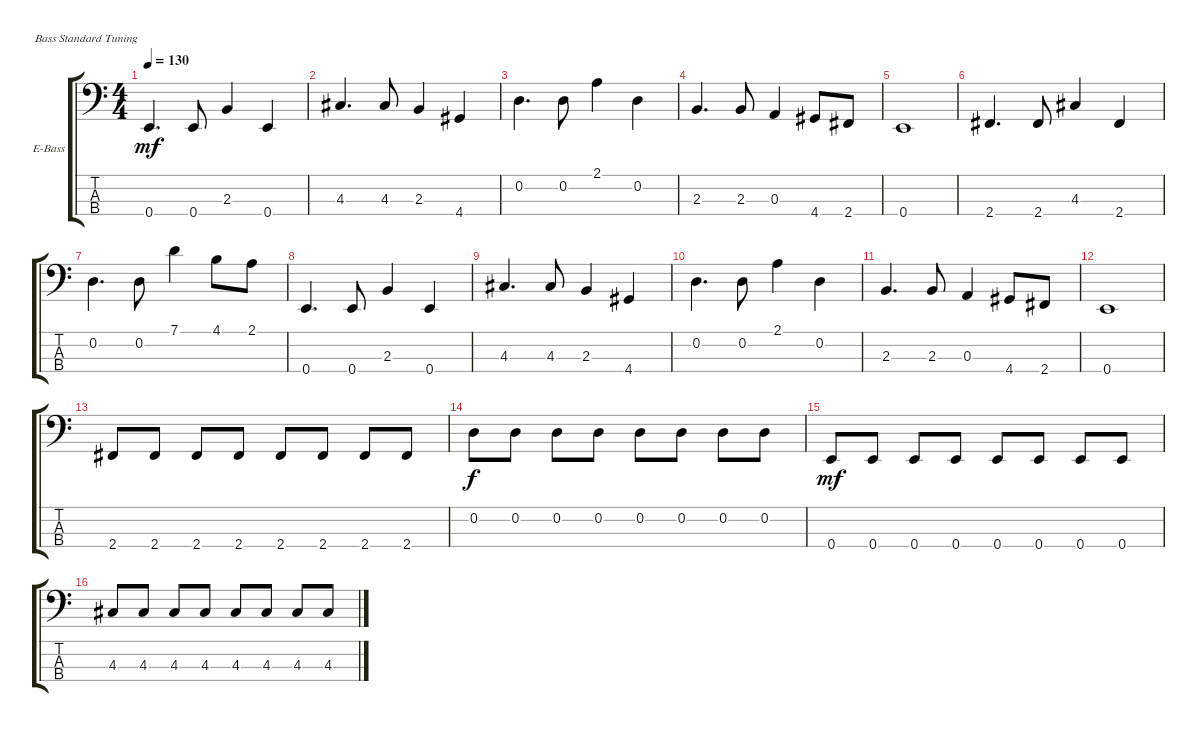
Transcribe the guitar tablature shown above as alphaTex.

\bracketExtendMode groupsimilarinstruments
\firstSystemTrackNameOrientation horizontal
\otherSystemsTrackNameOrientation horizontal
\track ("Bass - Il'ya Knyazev" "E-Bass") {instrument electricbassfinger}
\staff {score tabs}
\tuning (G2 D2 A1 E1)
\ts (4 4)
\tempo 130
\clef f4
\ks c
0.4.4{d dy mf} 0.4.8 2.3.4 0.4.4 |
4.3.4{d} 4.3.8 2.3.4 4.4.4 |
0.2.4{d} 0.2.8 2.1.4 0.2.4 |
2.3.4{d} 2.3.8 0.3.4 4.4.8 2.4.8 |
0.4.1 |
2.4.4{d} 2.4.8 4.3.4 2.4.4 |
0.2.4{d} 0.2.8 7.1.4 4.1.8 2.1.8 |
0.4.4{d} 0.4.8 2.3.4 0.4.4 |
4.3.4{d} 4.3.8 2.3.4 4.4.4 |
0.2.4{d} 0.2.8 2.1.4 0.2.4 |
2.3.4{d} 2.3.8 0.3.4 4.4.8 2.4.8 |
0.4.1 |
2.4.8 2.4.8 2.4.8 2.4.8 2.4.8 2.4.8 2.4.8 2.4.8 |
0.2.8{dy f} 0.2.8 0.2.8 0.2.8 0.2.8 0.2.8 0.2.8 0.2.8 |
0.4.8{dy mf} 0.4.8 0.4.8 0.4.8 0.4.8 0.4.8 0.4.8 0.4.8 |
4.3.8 4.3.8 4.3.8 4.3.8 4.3.8 4.3.8 4.3.8 4.3.8
